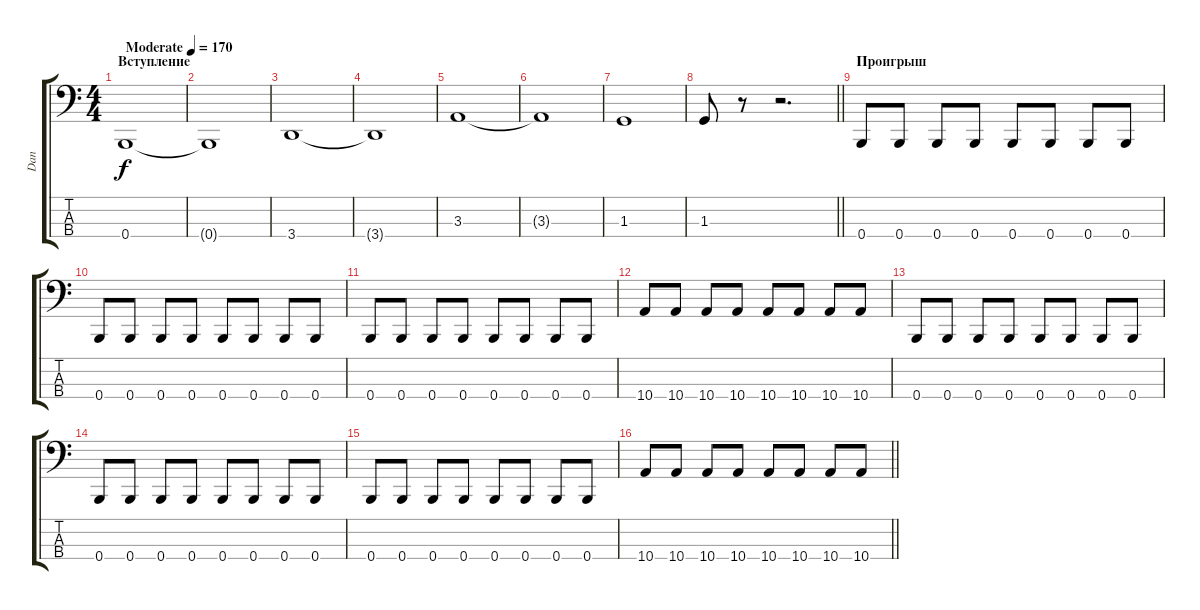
\track ("Dan" "Dan") {instrument electricbasspick}
\staff {score tabs}
\tuning (E2 B1 Gb1 B0) {hide}
\ts (4 4)
\section ("" "Вступление")
\tempo (170 "Moderate")
\clef f4
\ks c
0.4.1{dy f instrument electricbasspick} |
0.4{t}.1 |
3.4.1 |
3.4{t}.1 |
3.3.1 |
3.3{t}.1 |
1.3.1 |
\barLineRight lightlight
1.3.8 r.8 r.2{d} |
\section ("" "Проигрыш")
0.4.8 0.4.8 0.4.8 0.4.8 0.4.8 0.4.8 0.4.8 0.4.8 |
0.4.8 0.4.8 0.4.8 0.4.8 0.4.8 0.4.8 0.4.8 0.4.8 |
0.4.8 0.4.8 0.4.8 0.4.8 0.4.8 0.4.8 0.4.8 0.4.8 |
10.4.8 10.4.8 10.4.8 10.4.8 10.4.8 10.4.8 10.4.8 10.4.8 |
0.4.8 0.4.8 0.4.8 0.4.8 0.4.8 0.4.8 0.4.8 0.4.8 |
0.4.8 0.4.8 0.4.8 0.4.8 0.4.8 0.4.8 0.4.8 0.4.8 |
0.4.8 0.4.8 0.4.8 0.4.8 0.4.8 0.4.8 0.4.8 0.4.8 |
\barLineRight lightlight
10.4.8 10.4.8 10.4.8 10.4.8 10.4.8 10.4.8 10.4.8 10.4.8
